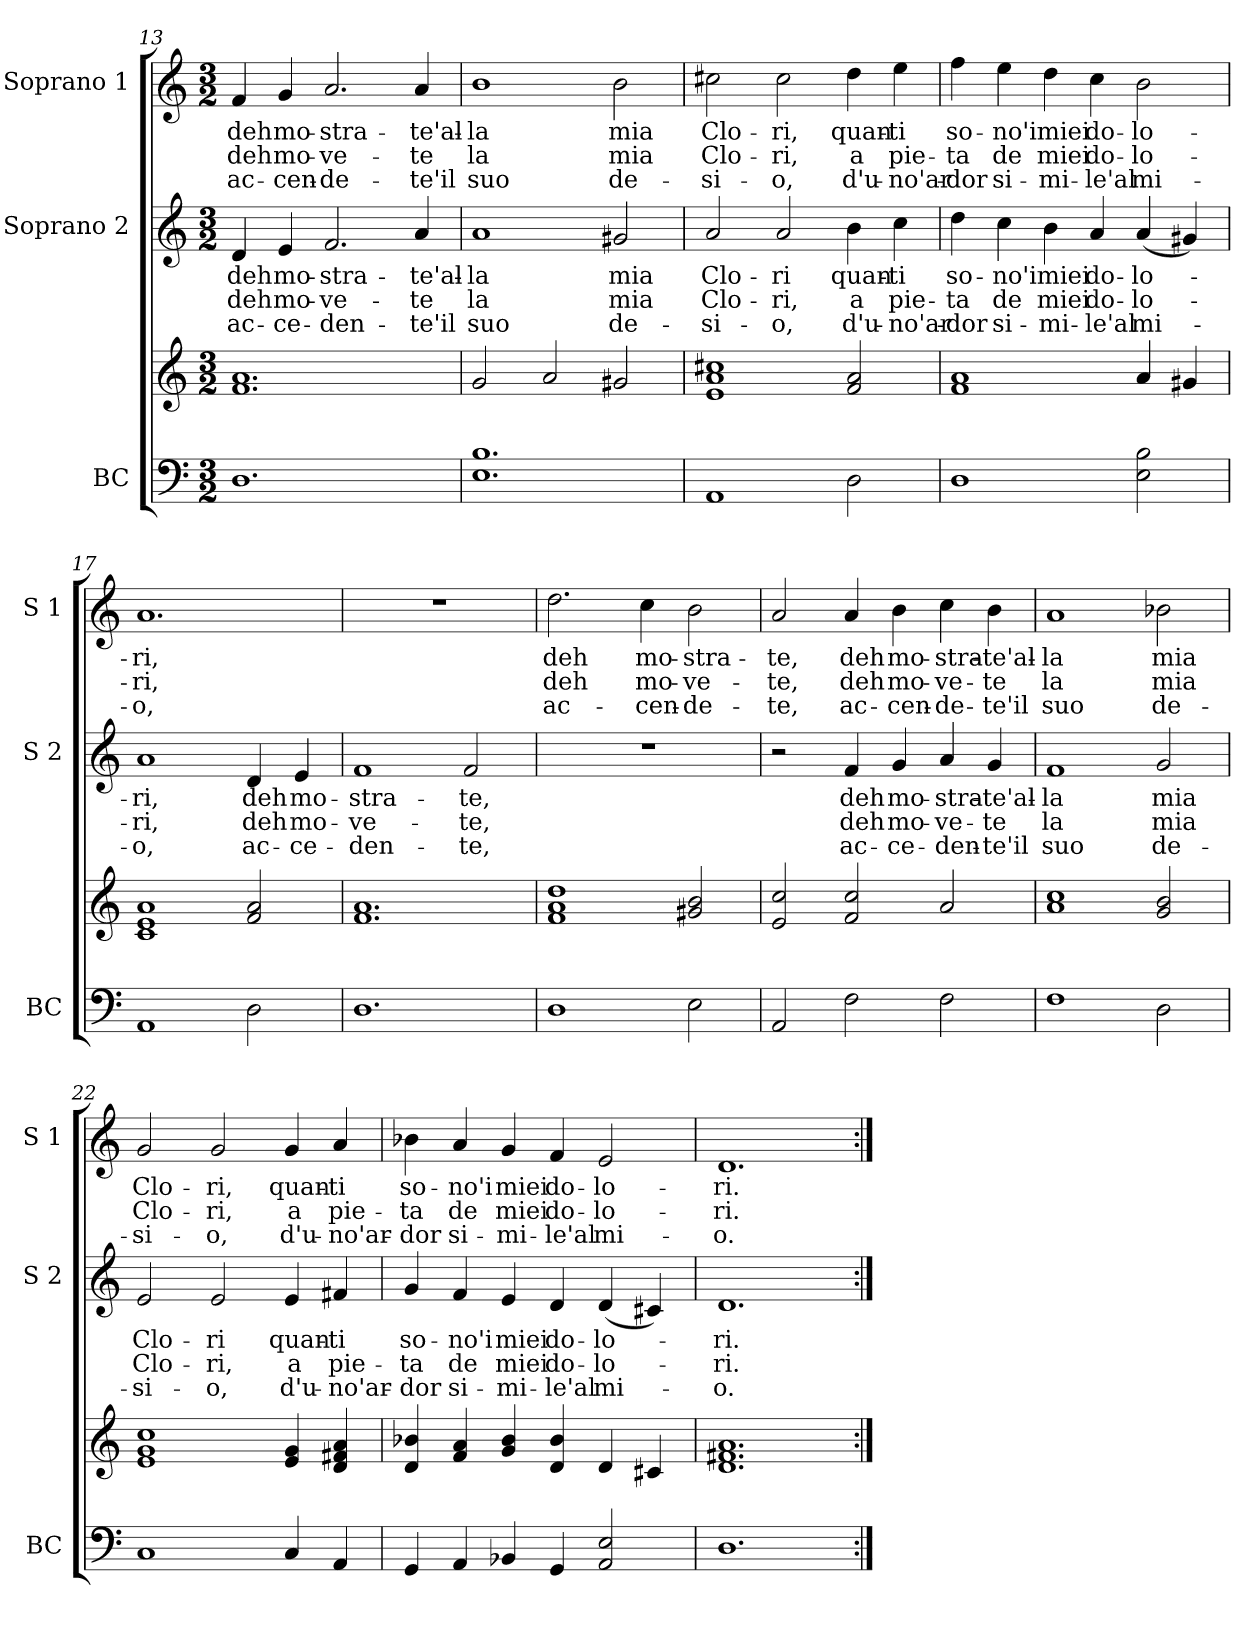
**kern	**kern	**kern	**text	**text	**text	**kern	**text	**text	**text
*part3	*part3	*part2	*part2	*part2	*part2	*part1	*part1	*part1	*part1
*staff4	*staff3	*staff2	*staff2	*staff2	*staff2	*staff1	*staff1	*staff1	*staff1
*I"BC	*	*I"Soprano 2	*	*	*	*I"Soprano 1	*	*	*
*I'BC	*	*I'S 2	*	*	*	*I'S 1	*	*	*
*clefF4	*clefG2	*clefG2	*	*	*	*clefG2	*	*	*
*k[]	*k[]	*k[]	*	*	*	*k[]	*	*	*
*C:	*C:	*C:	*	*	*	*C:	*	*	*
*M3/2	*M3/2	*M3/2	*	*	*	*M3/2	*	*	*
=13	=13	=13	=13	=13	=13	=13	=13	=13	=13
1.D	1.f 1.a	4d/	deh	deh	ac-	4f/	deh	deh	ac-
.	.	4e/	mo-	mo-	-ce-	4g/	mo-	mo-	-cen-
.	.	2.f/	-stra-	-ve-	-den-	2.a/	-stra-	-ve-	-de-
.	.	4a/	-te'al-	-te	-te'il	4a/	-te'al-	-te	-te'il
=14	=14	=14	=14	=14	=14	=14	=14	=14	=14
1.E 1.B	2g/	1a	-la	la	suo	1b	-la	la	suo
.	2a/	.	.	.	.	.	.	.	.
.	2g#X/	2g#X/	mia	mia	de-	2b\	mia	mia	de-
!!LO:LB:g=z
=15	=15	=15	=15	=15	=15	=15	=15	=15	=15
1AA	1e 1a 1cc#X	2a/	Clo-	Clo-	-si-	2cc#X\	Clo-	Clo-	-si-
.	.	2a/	-ri	-ri,	-o,	2cc#\	-ri,	-ri,	-o,
2D\	2f/ 2a/	4b\	quan-	a	d'u-	4dd\	quan-	a	d'u-
.	.	4cc\	-ti	pie-	-no'ar-	4ee\	-ti	pie-	-no'ar-
=16	=16	=16	=16	=16	=16	=16	=16	=16	=16
1D	1f 1a	4dd\	so-	-ta	-dor	4ff\	so-	-ta	-dor
.	.	4cc\	-no'i	de	si-	4ee\	-no'i	de	si-
.	.	4b\	miei	miei	-mi-	4dd\	miei	miei	-mi-
.	.	4a/	do-	do-	-le'al	4cc\	do-	do-	-le'al
2E\ 2B\	4a/	(4a/	-lo-	-lo-	mi-	2b\	-lo-	-lo-	mi-
.	4g#X/	4g#X/)	.	.	.	.	.	.	.
=17	=17	=17	=17	=17	=17	=17	=17	=17	=17
1AA	1c 1e 1a	1a	-ri,	-ri,	-o,	1.a	-ri,	-ri,	-o,
2D\	2f/ 2a/	4d/	deh	deh	ac-	.	.	.	.
.	.	4e/	mo-	mo-	-ce-	.	.	.	.
=18	=18	=18	=18	=18	=18	=18	=18	=18	=18
1.D	1.f 1.a	1f	-stra-	-ve-	-den-	1.r	.	.	.
.	.	2f/	-te,	-te,	-te,	.	.	.	.
=19	=19	=19	=19	=19	=19	=19	=19	=19	=19
1D	1f 1a 1dd	1.r	.	.	.	2.dd\	deh	deh	ac-
.	.	.	.	.	.	4cc\	mo-	mo-	-cen-
2E\	2g#X/ 2b/	.	.	.	.	2b\	-stra-	-ve-	-de-
!!LO:LB:g=z
=20	=20	=20	=20	=20	=20	=20	=20	=20	=20
2AA/	2e/ 2cc/	2r	.	.	.	2a/	-te,	-te,	-te,
2F\	2f/ 2cc/	4f/	deh	deh	ac-	4a/	deh	deh	ac-
.	.	4g/	mo-	mo-	-ce-	4b\	mo-	mo-	-cen-
2F\	2a/	4a/	-stra-	-ve-	-den-	4cc\	-stra-	-ve-	-de-
.	.	4g/	-te'al-	-te	-te'il	4b\	-te'al-	-te	-te'il
=21	=21	=21	=21	=21	=21	=21	=21	=21	=21
1F	1a 1cc	1f	-la	la	suo	1a	-la	la	suo
2D\	2g/ 2b/	2g/	mia	mia	de-	2b-X\	mia	mia	de-
=22	=22	=22	=22	=22	=22	=22	=22	=22	=22
1C	1e 1g 1cc	2e/	Clo-	Clo-	-si-	2g/	Clo-	Clo-	-si-
.	.	2e/	-ri	-ri,	-o,	2g/	-ri,	-ri,	-o,
4C/	4e/ 4g/	4e/	quan-	a	d'u-	4g/	quan-	a	d'u-
4AA/	4d/ 4f#X/ 4a/	4f#X/	-ti	pie-	-no'ar-	4a/	-ti	pie-	-no'ar-
=23	=23	=23	=23	=23	=23	=23	=23	=23	=23
4GG/	4d/ 4b-X/	4g/	so-	-ta	-dor	4b-X\	so-	-ta	-dor
4AA/	4f/ 4a/	4f/	-no'i	de	si-	4a/	-no'i	de	si-
4BB-X/	4g/ 4b-/	4e/	miei	miei	-mi-	4g/	miei	miei	-mi-
4GG/	4d/ 4b-/	4d/	do-	do-	-le'al	4f/	do-	do-	-le'al
2AA/ 2E/	4d/	(4d/	-lo-	-lo-	mi-	2e/	-lo-	-lo-	mi-
.	4c#X/	4c#X/)	.	.	.	.	.	.	.
=24	=24	=24	=24	=24	=24	=24	=24	=24	=24
1.D	1.d 1.f#X 1.a	1.d	-ri.	-ri.	-o.	1.d	-ri.	-ri.	-o.
=:|!	=:|!	=:|!	=:|!	=:|!	=:|!	=:|!	=:|!	=:|!	=:|!
*-	*-	*-	*-	*-	*-	*-	*-	*-	*-
